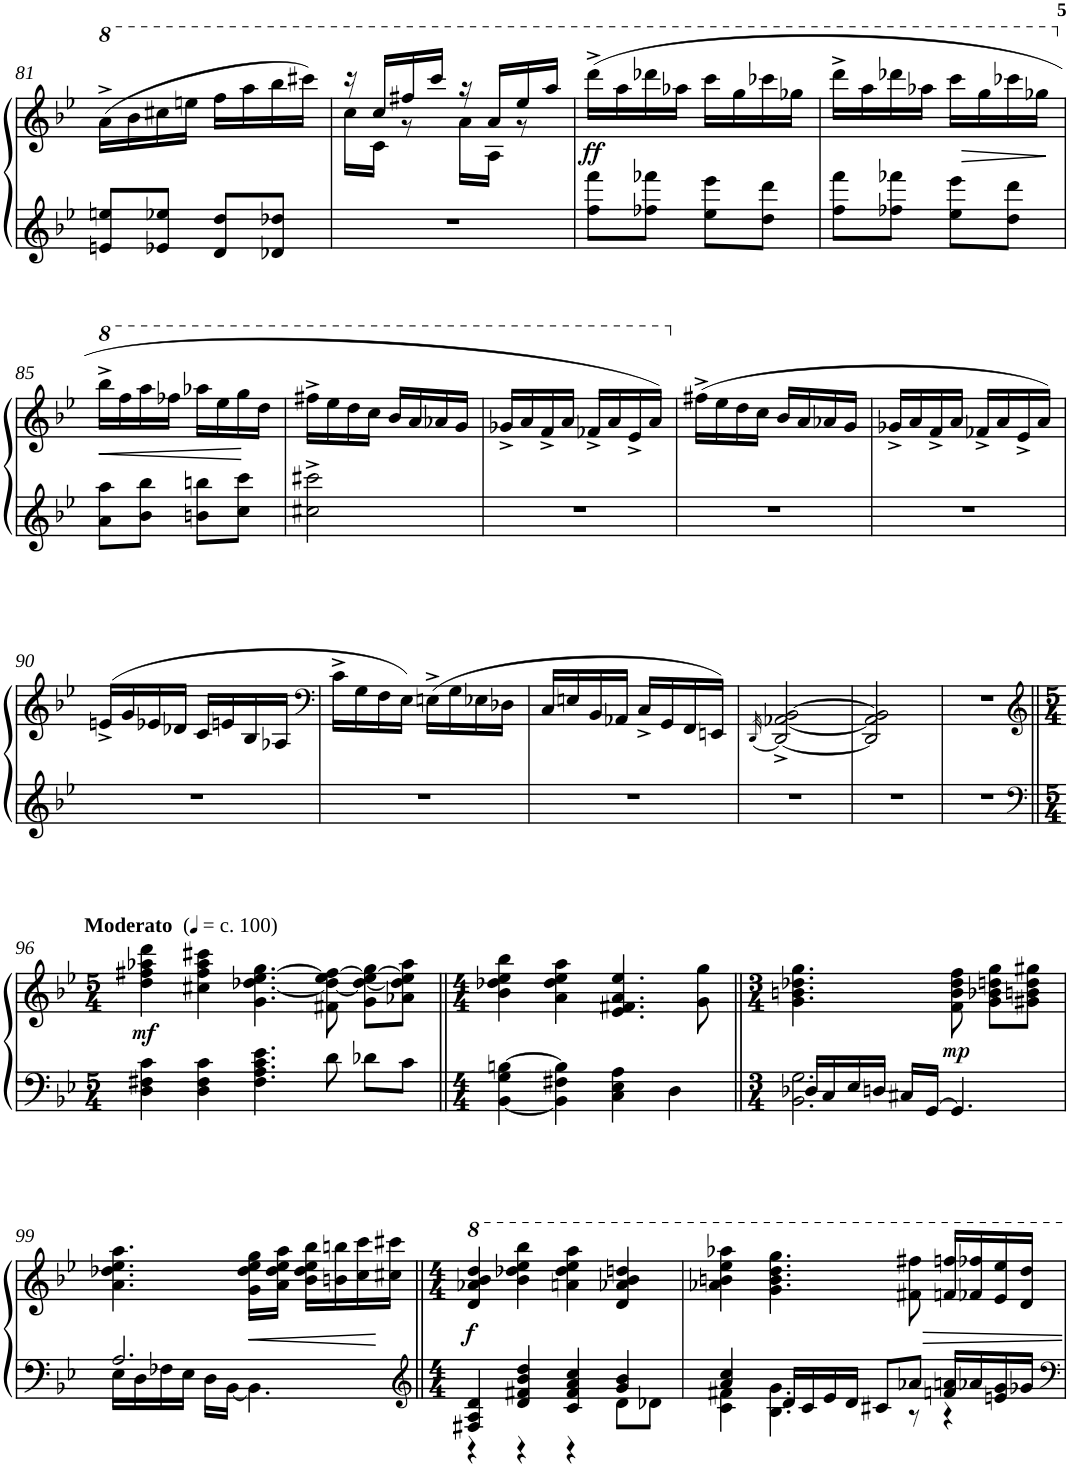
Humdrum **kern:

**kern	**kern	**dynam
*part1	*part1	*part1
*staff2	*staff1	*staff1/2
*I"Piano	*	*
*I'Pno	*	*
!!LO:PB:g=z
*clefG2	*clefG2	*
*k[b-e-]	*k[b-e-]	*
*B-:	*B-:	*
*M2/4	*M2/4	*
=81	=81	=81
*^	*	*
*	*	*8va	*
2ryy	8en/ 8een/L	(>16aa^>\LL	.
.	.	16bb-\	.
.	8e-X/ 8ee-X/J	16ccc#X\	.
.	.	16eeen\JJ	.
.	8d/ 8dd/L	16fff\LL	.
.	.	16aaa\	.
.	8d-X/ 8dd-X/J	16bbb-\	.
.	.	16cccc#X\JJ)	.
*v	*v	*	*
=82	=82	=82
*	*^	*
2r	16r	16ccc\LL	.
.	16ccc/LL	16cc\JJ	.
.	16fff#X/	8r	.
.	16cccc/JJ	.	.
.	16r	16aa\LL	.
.	16aa/LL	16a\JJ	.
.	16eee-/	8r	.
.	16aaa/JJ	.	.
*	*v	*v	*
=83	=83	=83
*^	*	*
!	!	!	!LO:DY:b
2ryy	8ff\ 8fff\L	(>16dddd^>\LL	ff
.	.	16aaa\	.
.	8ff-X\ 8fff-X\J	16dddd-X\	.
.	.	16aaa-X\JJ	.
.	8ee-\ 8eee-\L	16cccc\LL	.
.	.	16ggg\	.
.	8dd\ 8ddd\J	16cccc-X\	.
.	.	16ggg-X\JJ	.
=84	=84	=84	=84
2ryy	8ff\ 8fff\L	16dddd^>\LL	.
.	.	16aaa\	.
.	8ff-X\ 8fff-X\J	16dddd-X\	.
.	.	16aaa-X\JJ	.
.	8ee-\ 8eee-\L	16cccc\LL	.
!	!	!	!LO:HP:b
.	.	16ggg\	>
.	8dd\ 8ddd\J	16cccc-X\	.
.	.	16ggg-X\JJ	.
*v	*v	*	*
.	.	]
!!LO:LB:g=z
=85	=85	=85
*	*X8va	*
!	!	!LO:HP:b
8a\ 8aa\L	16bbb-^>\LL	<
*	*8va	*
.	16fff\	.
8b-\ 8bb-\J	16aaa\	.
.	16fff-X\JJ	.
8bn\ 8bbn\L	16aaa-X\LL	.
.	16eee-\	.
8cc\ 8ccc\J	16ggg\	.
.	16ddd\JJ	[
=86	=86	=86
2cc#X\^> 2ccc#X\^>	16fff#X^>\LL	.
.	16eee-\	.
.	16ddd\	.
.	16ccc\JJ	.
.	16bb-/LL	.
.	16aa/	.
.	16aa-X/	.
.	16gg/JJ	.
=87	=87	=87
2r	16gg-X^</LL	.
.	16aa/	.
.	16ff^</	.
.	16aa/JJ	.
.	16ff-X^</LL	.
.	16aa/	.
.	16ee-^</	.
.	16aa/JJ)	.
=88	=88	=88
*	*X8va	*
2r	(>16ff#X^>\LL	.
.	16ee-\	.
.	16dd\	.
.	16cc\JJ	.
.	16b-/LL	.
.	16a/	.
.	16a-X/	.
.	16g/JJ	.
=89	=89	=89
2r	16g-X^</LL	.
.	16a/	.
.	16f^</	.
.	16a/JJ	.
.	16f-X^</LL	.
.	16a/	.
.	16e-^</	.
.	16a/JJ)	.
!!LO:LB:g=z
=90	=90	=90
2r	(>16en^</LL	.
.	16g/	.
.	16e-X/	.
.	16d-X/JJ	.
.	16c/LL	.
.	16en/	.
.	16B-/	.
.	16A-X/JJ	.
=91	=91	=91
*	*clefF4	*
2r	16c^>\LL	.
.	16G\	.
.	16F\	.
.	16E-\JJ)	.
.	(>16En^>\LL	.
.	16G\	.
.	16E-X\	.
.	16D-X\JJ	.
=92	=92	=92
2r	16C/LL	.
.	16En/	.
.	16BB-/	.
.	16AA-X/JJ	.
.	16C^</LL	.
.	16GG/	.
.	16FF/	.
.	16EEn/JJ)	.
=93	=93	=93
.	[32qDD/	.
2r	2DD/_^< [2AA-X/^< [2BB-/^<	.
=94	=94	=94
2r	2DD/] 2AA-/] 2BB-/]	.
=95	=95	=95
2r	2r	.
!!LO:LB:g=z
=96||	=96||	=96||
*clefF4	*clefG2	*
*M5/4	*M5/4	*
!	!LO:TX:a:B:t=Moderato	!
!	!LO:TX:a:t=(	!
!	!LO:TX:a:t=c. 100)	!
!	!	!LO:DY:b
4D\ 4F#X\ 4c\	4dd\ 4ff#X\ 4aa-X\ 4ddd\	mf
4D\ 4F#\ 4c\	4cc#X\ 4ff#\ 4aa-\ 4ccc#X\	.
4.F#\ 4.A\ 4.c\ 4.e-\	4.g\ [4.dd-X\ [4.ee-\ 4.gg\	.
8d\	8f#X\ 8dd-\_ 8ee-\_ 8ff#\	.
8d-X\L	8g\ 8dd-\_ 8ee-\_ 8gg\L	.
8c\J	8a-X\ 8dd-\] 8ee-\] 8aa-\J	.
=97||	=97||	=97||
*M4/4	*M4/4	*
[4BB-\ 4G\ [4Bn\	4b-\ 4dd-X\ 4ee-\ 4bb-\	.
4BB-\] 4F#X\ 4B\]	4a\ 4dd-\ 4ee-\ 4aa\	.
4C\ 4E-\ 4A\	4.e-/ 4.f#X/ 4.a/ 4.ee-/	.
4D\	.	.
.	8g\ 8gg\	.
=98||	=98||	=98||
*M3/4	*M3/4	*
*^	*	*
16D-X/LL	2.BB-\ 2.G\	4.g\ 4.bn\ 4.dd-X\ 4.gg\	.
16C/	.	.	.
16E-/	.	.	.
16Dn/JJ	.	.	.
16C#X/LL	.	.	.
[>16GG/JJ	.	.	.
!	!	!	!LO:DY:b
4.GG/]	.	8f\ 8b\ 8dd-\ 8ff\	mp
.	.	8g\ 8b-X\ 8ddn\ 8gg\L	.
.	.	8g#X\ 8bn\ 8dd\ 8gg#X\J	.
!!LO:LB:g=z
=99	=99	=99	=99
2.A/	16E-\LL	4.a\ 4.dd-X\ 4.ee-\ 4.aa\	.
.	16D\	.	.
.	16F-X\	.	.
.	16E-\JJ	.	.
.	16D\LL	.	.
.	[<16BB-\JJ	.	.
.	4.BB-\]	16g\ 16dd-\ 16ee-\ 16gg\LL	.
.	.	16a\ 16dd-\ 16ee-\ 16aa\JJ	.
.	.	16b-\ 16dd-\ 16ee-\ 16bb-\LL	.
.	.	16bn\ 16bbn\	.
.	.	16cc\ 16ccc\	.
.	.	16cc#X\ 16ccc#X\JJ	.
=100||	=100||	=100||	=100||
*clefG2	*	*	*
*M4/4	*	*M4/4	*
!	!	!	!LO:DY:b
4F#X/ 4A/ 4d/	4r	4dd/ 4aa-X/ 4bb-/ 4ddd/	f
4d/ 4f#X/ 4b-/ 4dd/	4r	4bb-\ 4ddd-X\ 4eee-\ 4bbb-\	.
4c/ 4f#/ 4a/ 4cc/	4r	4aan\ 4ddd-\ 4eee-\ 4aaa\	.
4g/ 4b-/	8d\L	4dd/ 4aa-X/ 4bb-/ 4dddn/	.
.	8d-X\J	.	.
=101	=101	=101	=101
4a/ 4cc/	4c\ 4f#X\	4aa-X\ 4bbn\ 4eee-\ 4aaa-X\	.
16d/LL	4.B-\ 4.g\	4.gg\ 4.bb\ 4.ddd\ 4.ggg\	.
16c/	.	.	.
16e-/	.	.	.
16d/JJ	.	.	.
8c#X/L	.	.	.
8a-X/J	8r	8ff#X\ 8fff#X\	.
16fn/ 16an/LL	4r	16ffn/ 16fffn/LL	.
16a-X/	.	16ff-X/ 16fff-X/	.
16en/ 16g/	.	16ee-/ 16eee-/	.
16g-X/JJ	.	16dd/ 16ddd/JJ	.
*v	*v	*	*
=	=	=
*-	*-	*-
